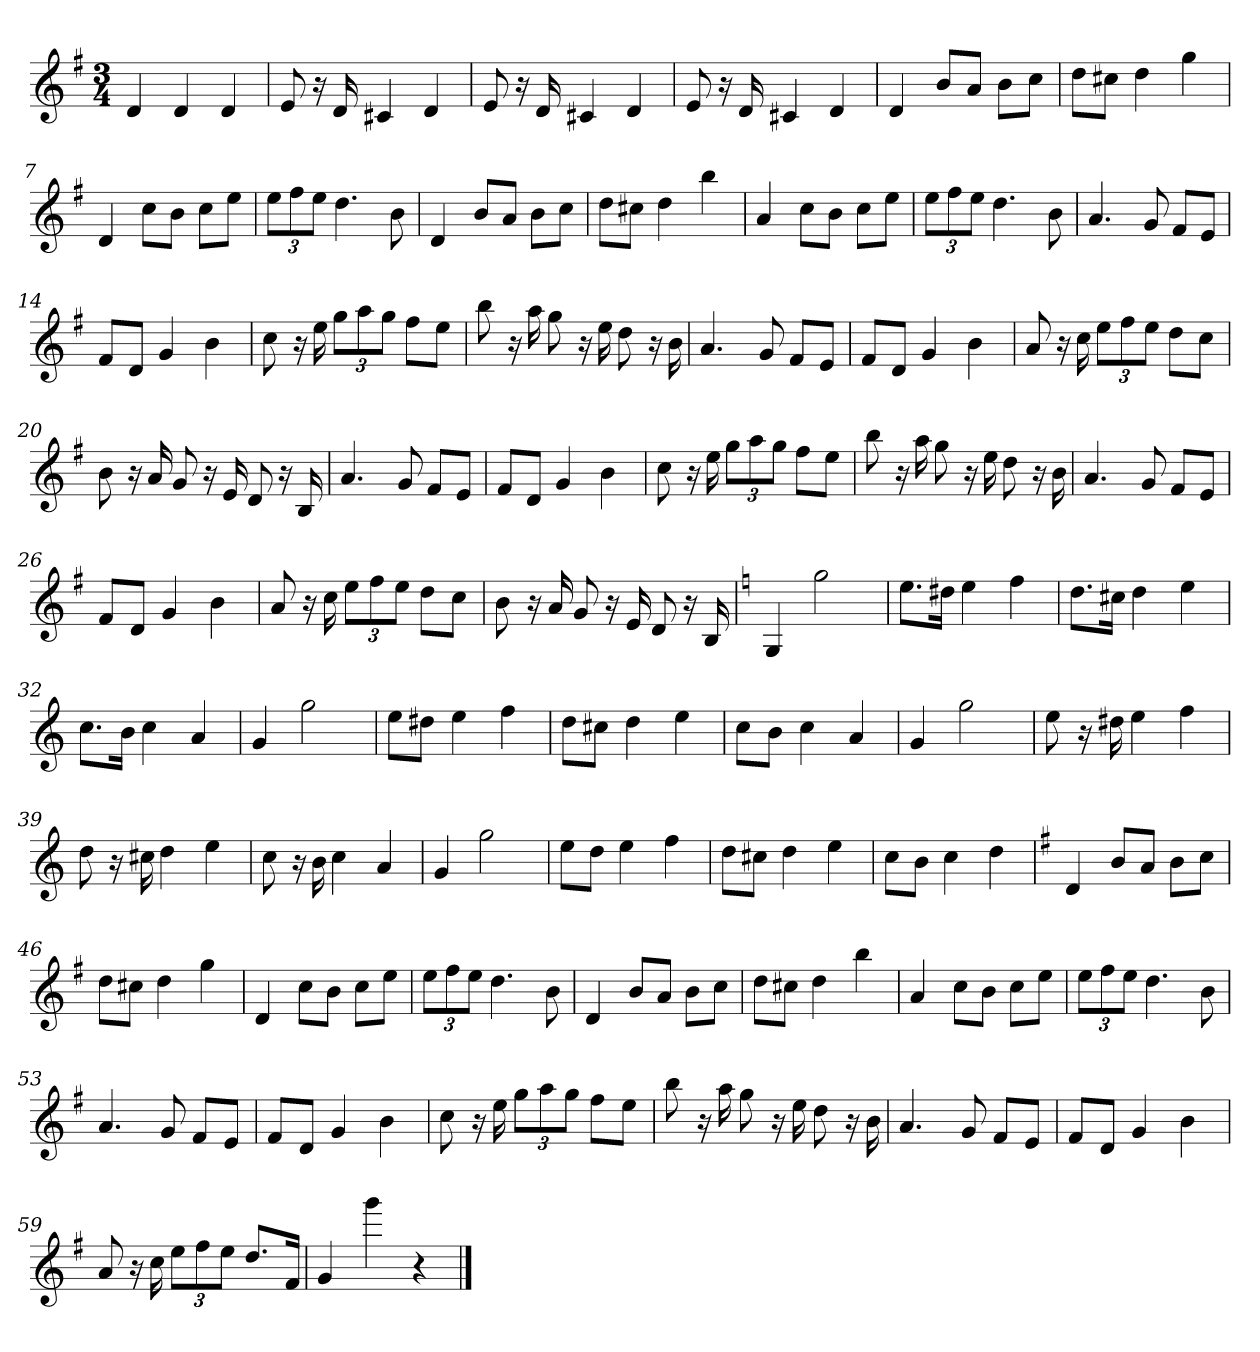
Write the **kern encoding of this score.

**kern
*part1
*staff1
*clefG2
*k[f#]
*G:
*M3/4
*MM160
=1
4d
4d
4d
=2
8e
16r
16d
4c#X
4d
=3
8e
16r
16d
4c#X
4d
=4
8e
16r
16d
4c#X
4d
=5
4d
8b/L
8a/J
8b\L
8cc\J
=6
8dd\L
8cc#X\J
4dd
4gg
=7
4d
8cc\L
8b\J
8cc\L
8ee\J
=8
12ee\L
12ff#\
12ee\J
4.dd
8b
=9
4d
8b/L
8a/J
8b\L
8cc\J
=10
8dd\L
8cc#X\J
4dd
4bb
=11
4a
8cc\L
8b\J
8cc\L
8ee\J
=12
12ee\L
12ff#\
12ee\J
4.dd
8b
=13
4.a
8g
8f#/L
8e/J
=14
8f#/L
8d/J
4g
4b
=15
8cc
16r
16ee
12gg\L
12aa\
12gg\J
8ff#\L
8ee\J
=16
8bb
16r
16aa
8gg
16r
16ee
8dd
16r
16b
=17
4.a
8g
8f#/L
8e/J
=18
8f#/L
8d/J
4g
4b
=19
8a
16r
16cc
12ee\L
12ff#\
12ee\J
8dd\L
8cc\J
=20
8b
16r
16a
8g
16r
16e
8d
16r
16B
=21
4.a
8g
8f#/L
8e/J
=22
8f#/L
8d/J
4g
4b
=23
8cc
16r
16ee
12gg\L
12aa\
12gg\J
8ff#\L
8ee\J
=24
8bb
16r
16aa
8gg
16r
16ee
8dd
16r
16b
=25
4.a
8g
8f#/L
8e/J
=26
8f#/L
8d/J
4g
4b
=27
8a
16r
16cc
12ee\L
12ff#\
12ee\J
8dd\L
8cc\J
=28
8b
16r
16a
8g
16r
16e
8d
16r
16B
=29
*k[]
4G
2gg
=30
8.ee\L
16dd#X\Jk
4ee
4ff
=31
8.dd\L
16cc#X\Jk
4dd
4ee
=32
8.cc\L
16b\Jk
4cc
4a
=33
4g
2gg
=34
8ee\L
8dd#X\J
4ee
4ff
=35
8dd\L
8cc#X\J
4dd
4ee
=36
8cc\L
8b\J
4cc
4a
=37
4g
2gg
=38
8ee
16r
16dd#X
4ee
4ff
=39
8dd
16r
16cc#X
4dd
4ee
=40
8cc
16r
16b
4cc
4a
=41
4g
2gg
=42
8ee\L
8dd\J
4ee
4ff
=43
8dd\L
8cc#X\J
4dd
4ee
=44
8cc\L
8b\J
4cc
4dd
=45
*k[f#]
4d
8b/L
8a/J
8b\L
8cc\J
=46
8dd\L
8cc#X\J
4dd
4gg
=47
4d
8cc\L
8b\J
8cc\L
8ee\J
=48
12ee\L
12ff#\
12ee\J
4.dd
8b
=49
4d
8b/L
8a/J
8b\L
8cc\J
=50
8dd\L
8cc#X\J
4dd
4bb:
=51
4a
8cc\L
8b\J
8cc\L
8ee\J
=52
12ee\L
12ff#\
12ee\J
4.dd
8b
=53
4.a
8g
8f#/L
8e/J
=54
8f#/L
8d/J
4g
4b
=55
8cc
16r
16ee
12gg\L
12aa\
12gg\J
8ff#\L
8ee\J
=56
8bb
16r
16aa
8gg
16r
16ee
8dd
16r
16b
=57
4.a
8g
8f#/L
8e/J
=58
8f#/L
8d/J
4g
4b
=59
8a
16r
16cc
12ee\L
12ff#\
12ee\J
8.dd/L
16f#/Jk
=60
4g
4ggg
4r
==
*-
